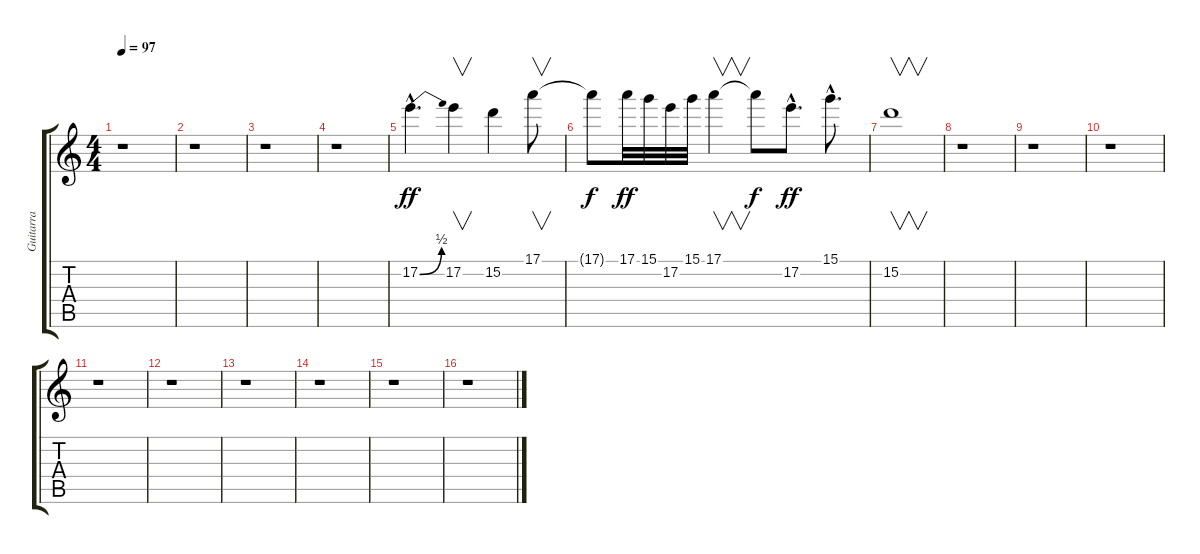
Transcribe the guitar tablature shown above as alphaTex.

\track ("Guitarra" "Guitarra") {instrument distortionguitar}
\staff {score tabs}
\tuning (E4 B3 G3 D3 A2 E2) {hide}
\ts (4 4)
\tempo 97
\clef g2
\ks c
r.1{dy f} |
r.1 |
r.1 |
r.1 |
17.2{be (bend 0 0 60 2) hac}.4{d dy ff} 17.2.4{v} 15.2.4 17.1.8{v} |
17.1{t}.8{dy f} 17.1.32{dy ff} 15.1.32 17.2.32 15.1.32 17.1.4{v} 17.1{t}.8{dy f} 17.2{hac}.8{d dy ff} 15.1{hac}.8{d} |
15.2.1{v} |
r.1 |
r.1 |
r.1 |
r.1 |
r.1 |
r.1 |
r.1 |
r.1 |
r.1
